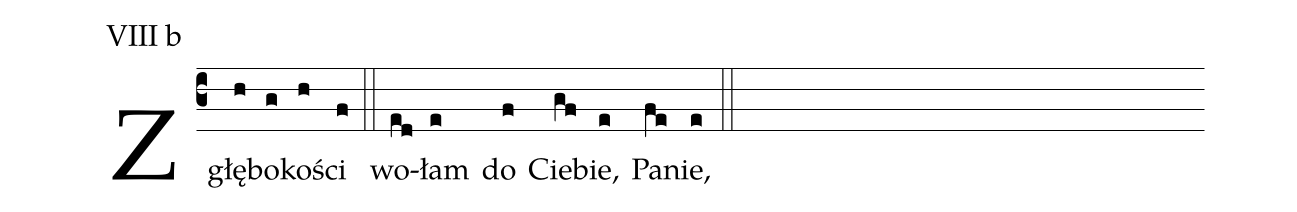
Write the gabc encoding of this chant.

annotation: VIII b;
%%
(c3) Z głę(h)bo(g)ko(h)ści(f) (::) wo(ed)łam(e) do(f) Cie(gf)bie,(e) Pa(fe)nie,(e) (::) (Z)
